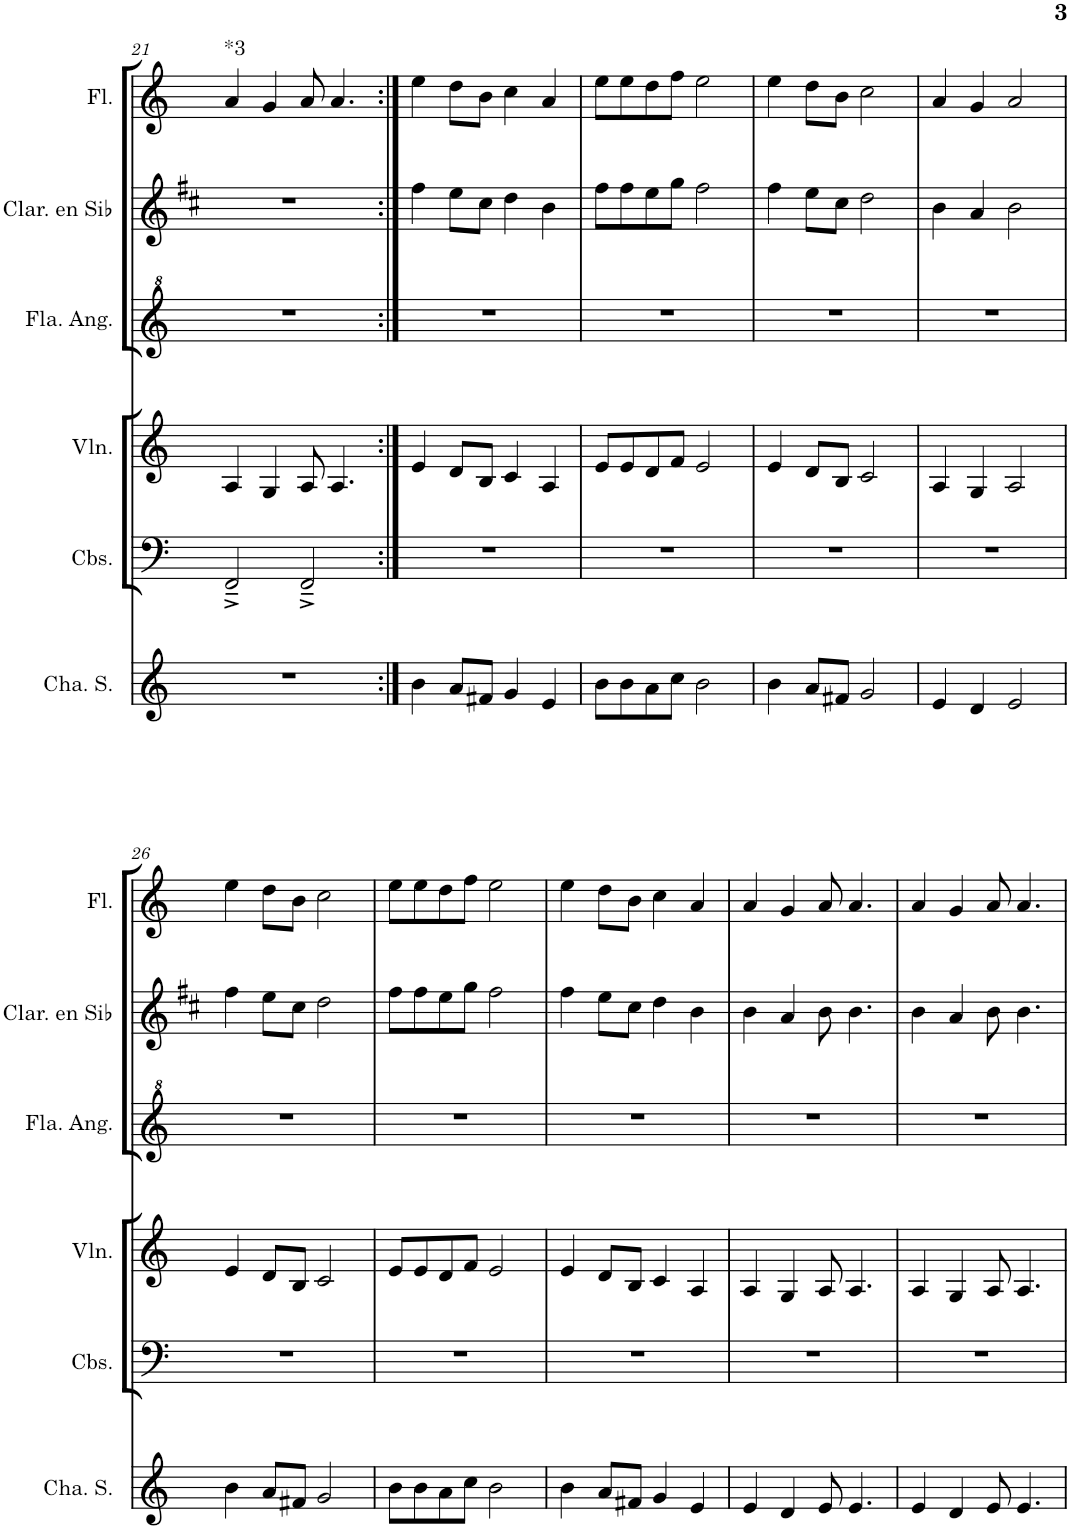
**kern	**kern	**kern	**kern	**kern	**kern
*part6	*part5	*part4	*part3	*part2	*part1
*staff6	*staff5	*staff4	*staff3	*staff2	*staff1
*I"Chalumeau soprano	*I"Contrebasses	*I"Violon	*I"Flageolet Anglais	*I"Clarinette en Sib	*I"Flûte
*I'Cha. S.	*I'Cbs.	*I'Vln.	*I'Fla. Ang.	*I'Clar. en Sib	*I'Fl.
!!LO:PB:g=z
*clefG2	*clefF4	*clefG2	*clefG^2	*clefG2	*clefG2
*Trd12c21	*Trd7c12	*	*	*Trd1c2	*
*k[]	*k[]	*k[]	*k[]	*k[f#c#]	*k[]
*M4/4	*M4/4	*M4/4	*M4/4	*M4/4	*M4/4
=21	=21	=21	=21	=21	=21
!	!	!	!	!	!LO:TX:a:t=*3
1r	2FF~^/	4A/	1r	1r	4a/
.	.	4G/	.	.	4g/
.	2FF~^/	8A/	.	.	8a/
.	.	4.A/	.	.	4.a/
=22:|!	=22:|!	=22:|!	=22:|!	=22:|!	=22:|!
4b\	1r	4e/	1r	4ff#\	4ee\
8a/L	.	8d/L	.	8ee\L	8dd\L
8f#X/J	.	8B/J	.	8cc#\J	8b\J
4g/	.	4c/	.	4dd\	4cc\
4e/	.	4A/	.	4b\	4a/
=23	=23	=23	=23	=23	=23
8b\L	1r	8e/L	1r	8ff#\L	8ee\L
8b\	.	8e/	.	8ff#\	8ee\
8a\	.	8d/	.	8ee\	8dd\
8cc\J	.	8f/J	.	8gg\J	8ff\J
2b\	.	2e/	.	2ff#\	2ee\
=24	=24	=24	=24	=24	=24
4b\	1r	4e/	1r	4ff#\	4ee\
8a/L	.	8d/L	.	8ee\L	8dd\L
8f#X/J	.	8B/J	.	8cc#\J	8b\J
2g/	.	2c/	.	2dd\	2cc\
=25	=25	=25	=25	=25	=25
4e/	1r	4A/	1r	4b\	4a/
4d/	.	4G/	.	4a/	4g/
2e/	.	2A/	.	2b\	2a/
!!LO:LB:g=z
=26	=26	=26	=26	=26	=26
4b\	1r	4e/	1r	4ff#\	4ee\
8a/L	.	8d/L	.	8ee\L	8dd\L
8f#X/J	.	8B/J	.	8cc#\J	8b\J
2g/	.	2c/	.	2dd\	2cc\
=27	=27	=27	=27	=27	=27
8b\L	1r	8e/L	1r	8ff#\L	8ee\L
8b\	.	8e/	.	8ff#\	8ee\
8a\	.	8d/	.	8ee\	8dd\
8cc\J	.	8f/J	.	8gg\J	8ff\J
2b\	.	2e/	.	2ff#\	2ee\
=28	=28	=28	=28	=28	=28
4b\	1r	4e/	1r	4ff#\	4ee\
8a/L	.	8d/L	.	8ee\L	8dd\L
8f#X/J	.	8B/J	.	8cc#\J	8b\J
4g/	.	4c/	.	4dd\	4cc\
4e/	.	4A/	.	4b\	4a/
=29	=29	=29	=29	=29	=29
4e/	1r	4A/	1r	4b\	4a/
4d/	.	4G/	.	4a/	4g/
8e/	.	8A/	.	8b\	8a/
4.e/	.	4.A/	.	4.b\	4.a/
=30	=30	=30	=30	=30	=30
4e/	1r	4A/	1r	4b\	4a/
4d/	.	4G/	.	4a/	4g/
8e/	.	8A/	.	8b\	8a/
4.e/	.	4.A/	.	4.b\	4.a/
=	=	=	=	=	=
*-	*-	*-	*-	*-	*-
